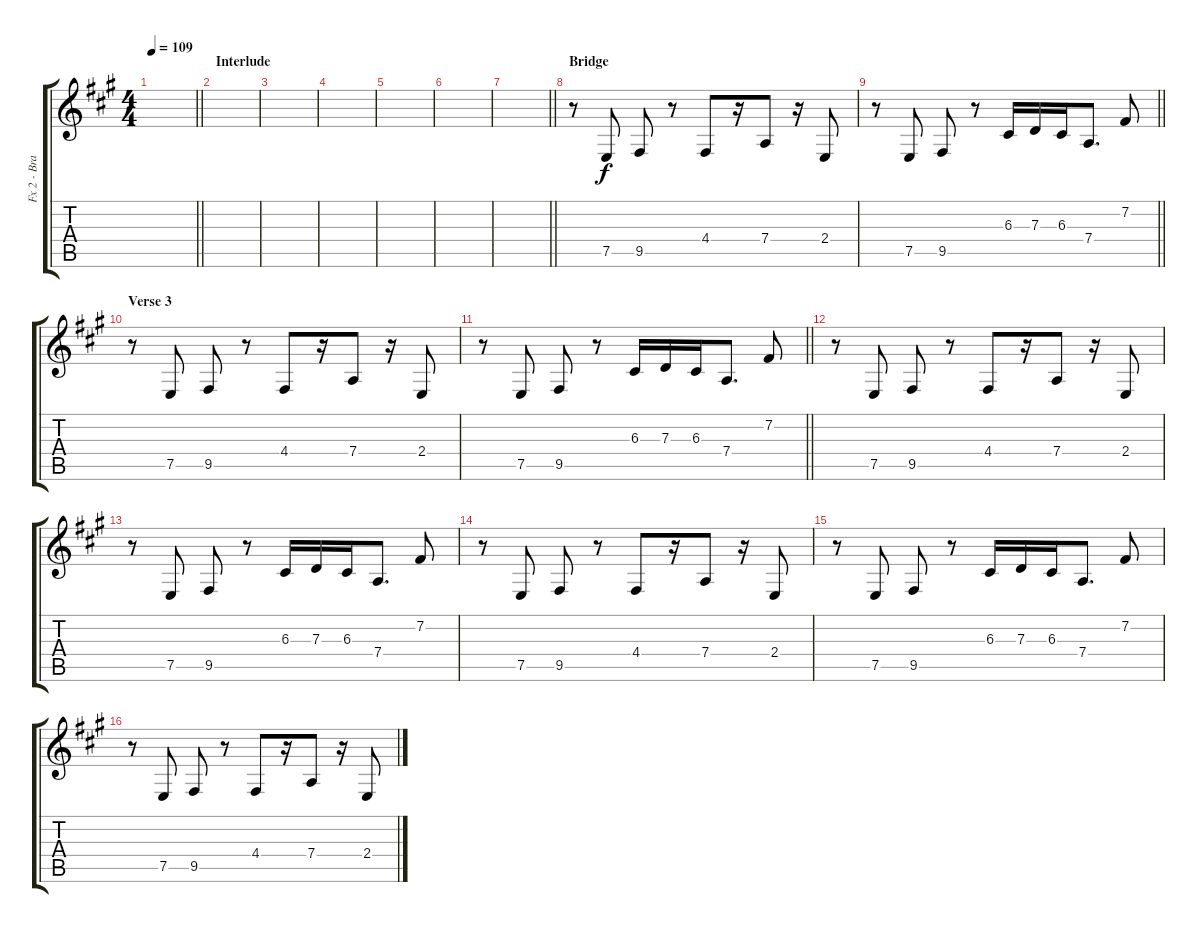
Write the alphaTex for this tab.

\track ("Fx 2 - Brass" "Fx 2 - Bra") {instrument brasssection}
\staff {score tabs}
\tuning (E4 B3 G3 D3 A2 E2) {hide}
\ts (4 4)
\tempo 109
\clef g2
\barLineRight lightlight
\ks f#minor
|
\section ("" "Interlude")
|
|
|
|
|
\barLineRight lightlight
|
\section ("" "Bridge")
r.8 7.5.8 9.5.8 r.8 4.4.8 r.16 7.4.8 r.16 2.4.8 |
\barLineRight lightlight
r.8 7.5.8 9.5.8 r.8 6.3.16 7.3.16 6.3.16 7.4.8{d} 7.2.8 |
\section ("" "Verse 3")
r.8 7.5.8 9.5.8 r.8 4.4.8 r.16 7.4.8 r.16 2.4.8 |
\barLineRight lightlight
r.8 7.5.8 9.5.8 r.8 6.3.16 7.3.16 6.3.16 7.4.8{d} 7.2.8 |
r.8 7.5.8 9.5.8 r.8 4.4.8 r.16 7.4.8 r.16 2.4.8 |
r.8 7.5.8 9.5.8 r.8 6.3.16 7.3.16 6.3.16 7.4.8{d} 7.2.8 |
r.8 7.5.8 9.5.8 r.8 4.4.8 r.16 7.4.8 r.16 2.4.8 |
r.8 7.5.8 9.5.8 r.8 6.3.16 7.3.16 6.3.16 7.4.8{d} 7.2.8 |
r.8 7.5.8 9.5.8 r.8 4.4.8 r.16 7.4.8 r.16 2.4.8
